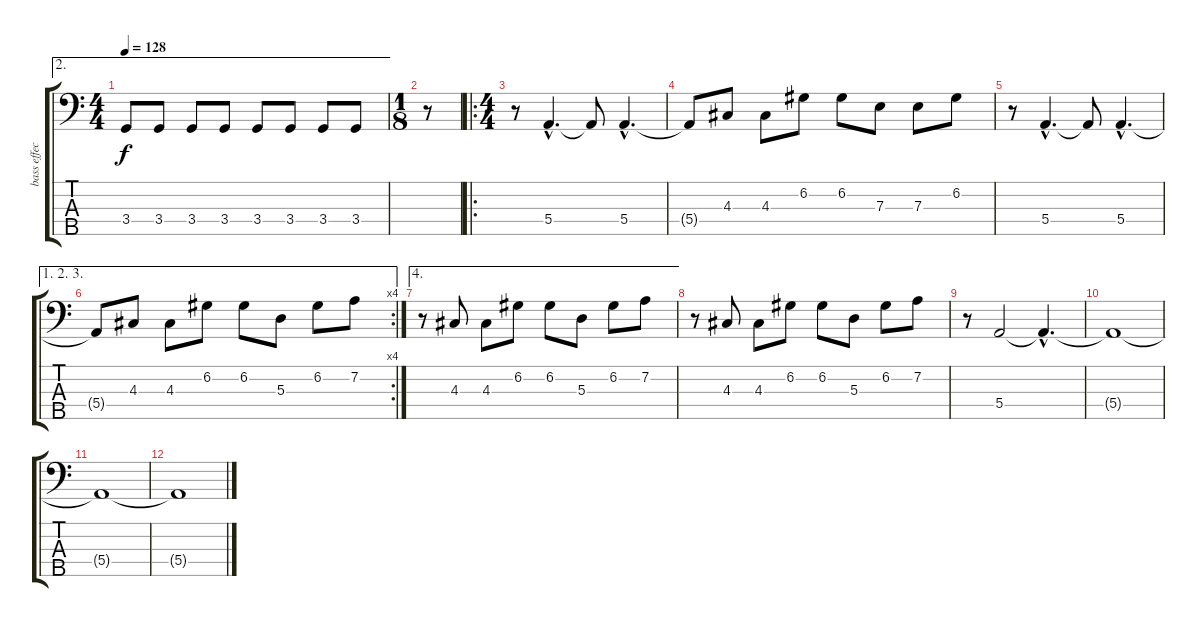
\track ("bass effect" "bass effec") {instrument fretlessbass}
\staff {score tabs}
\tuning (G2 D2 A1 E1 B0) {hide}
\ae 2
\ts (4 4)
\tempo 128
\clef f4
\ks c
3.4.8{dy f} 3.4.8 3.4.8 3.4.8 3.4.8 3.4.8 3.4.8 3.4.8 |
\ts (1 8)
r.8 |
\ro
\ts (4 4)
r.8 5.4{hac}.4{d} 5.4{t}.8 5.4{hac}.4{d} |
5.4{t}.8 4.3.8 4.3.8 6.2.8 6.2.8 7.3.8 7.3.8 6.2.8 |
r.8 5.4{hac}.4{d} 5.4{t}.8 5.4{hac}.4{d} |
\ae (1 2 3)
\rc 4
5.4{t}.8 4.3.8 4.3.8 6.2.8 6.2.8 5.3.8 6.2.8 7.2.8 |
\ae 4
r.8 4.3.8 4.3.8 6.2.8 6.2.8 5.3.8 6.2.8 7.2.8 |
r.8 4.3.8 4.3.8 6.2.8 6.2.8 5.3.8 6.2.8 7.2.8 |
r.8 5.4.2 5.4{hac t}.4{d} |
5.4{t}.1 |
5.4{t}.1 |
5.4{t}.1
